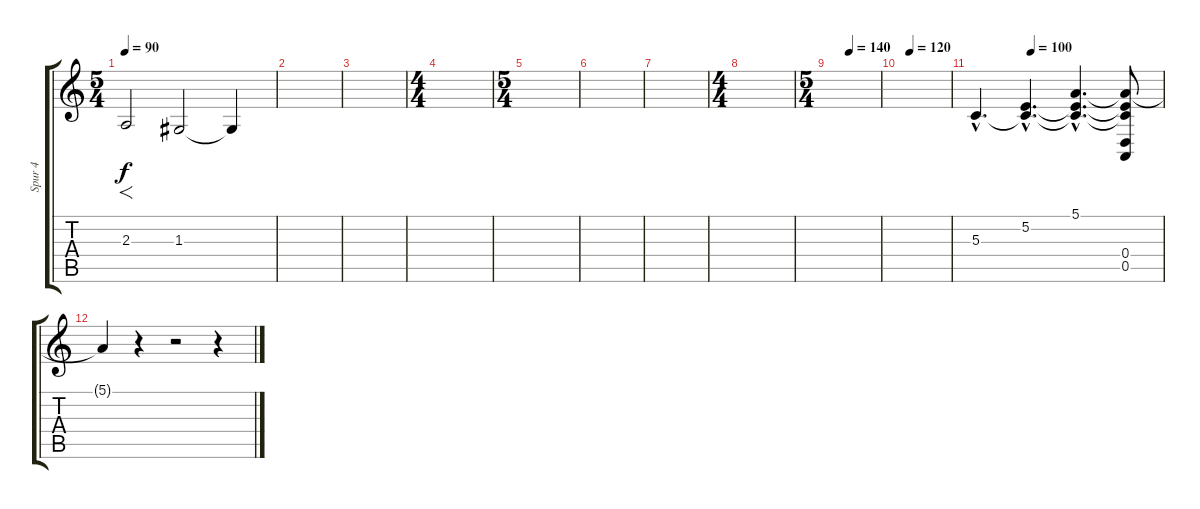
\track ("Spur 4" "Spur 4") {instrument choiraahs}
\staff {score tabs}
\tuning (E4 B3 G3 D3 A2 E2) {hide}
\ts (5 4)
\tempo 90
\clef g2
\ks c
2.3.2{f dy f volume 8} 1.3.2 1.3{t}.4 |
|
|
\ts (4 4)
|
\ts (5 4)
|
|
|
\ts (4 4)
|
\ts (5 4)
\tempo (140 0.4)
|
\tempo (120 0.2)
|
\tempo (100 0.3)
5.3{hac}.4{d volume 8} (5.2{hac} 5.3{hac t}).4{d} (5.1{hac} 5.2{hac t} 5.3{hac t}).4{d} (5.1{t} 5.2{t} 5.3{t} 0.4 0.5).8 |
5.1{t}.4 r.4 r.2 r.4
